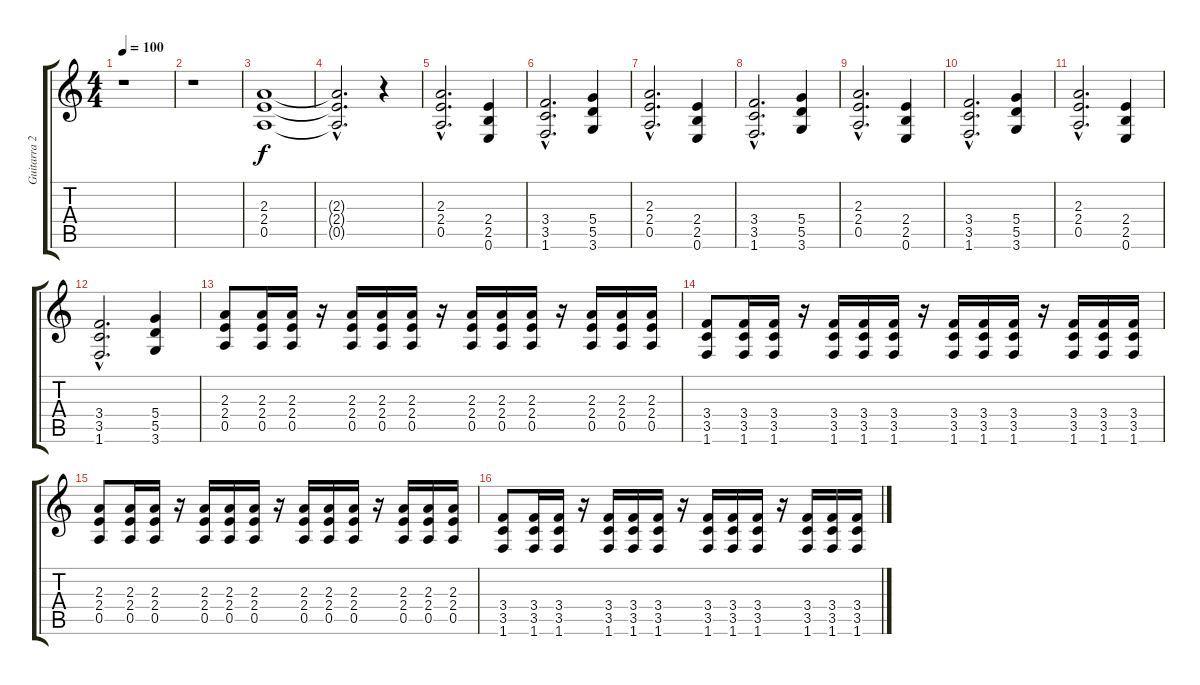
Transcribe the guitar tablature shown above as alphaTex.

\track ("Guitarra 2" "Guitarra 2") {instrument distortionguitar}
\staff {score tabs}
\tuning (E4 B3 G3 D3 A2 E2) {hide}
\ts (4 4)
\tempo 100
\clef g2
\ks c
r.1{dy f instrument distortionguitar} |
r.1 |
(2.3 2.4 0.5).1 |
(2.3{hac t} 2.4{hac t} 0.5{hac t}).2{d} r.4 |
(2.3{hac} 2.4{hac} 0.5{hac}).2{d} (2.4 2.5 0.6).4 |
(3.4{hac} 3.5{hac} 1.6{hac}).2{d} (5.4 5.5 3.6).4 |
(2.3{hac} 2.4{hac} 0.5{hac}).2{d} (2.4 2.5 0.6).4 |
(3.4{hac} 3.5{hac} 1.6{hac}).2{d} (5.4 5.5 3.6).4 |
(2.3{hac} 2.4{hac} 0.5{hac}).2{d} (2.4 2.5 0.6).4 |
(3.4{hac} 3.5{hac} 1.6{hac}).2{d} (5.4 5.5 3.6).4 |
(2.3{hac} 2.4{hac} 0.5{hac}).2{d} (2.4 2.5 0.6).4 |
(3.4{hac} 3.5{hac} 1.6{hac}).2{d} (5.4 5.5 3.6).4 |
(2.3 2.4 0.5).8 (2.3 2.4 0.5).16 (2.3 2.4 0.5).16 r.16 (2.3 2.4 0.5).16 (2.3 2.4 0.5).16 (2.3 2.4 0.5).16 r.16 (2.3 2.4 0.5).16 (2.3 2.4 0.5).16 (2.3 2.4 0.5).16 r.16 (2.3 2.4 0.5).16 (2.3 2.4 0.5).16 (2.3 2.4 0.5).16 |
(3.4 3.5 1.6).8 (3.4 3.5 1.6).16 (3.4 3.5 1.6).16 r.16 (3.4 3.5 1.6).16 (3.4 3.5 1.6).16 (3.4 3.5 1.6).16 r.16 (3.4 3.5 1.6).16 (3.4 3.5 1.6).16 (3.4 3.5 1.6).16 r.16 (3.4 3.5 1.6).16 (3.4 3.5 1.6).16 (3.4 3.5 1.6).16 |
(2.3 2.4 0.5).8 (2.3 2.4 0.5).16 (2.3 2.4 0.5).16 r.16 (2.3 2.4 0.5).16 (2.3 2.4 0.5).16 (2.3 2.4 0.5).16 r.16 (2.3 2.4 0.5).16 (2.3 2.4 0.5).16 (2.3 2.4 0.5).16 r.16 (2.3 2.4 0.5).16 (2.3 2.4 0.5).16 (2.3 2.4 0.5).16 |
(3.4 3.5 1.6).8 (3.4 3.5 1.6).16 (3.4 3.5 1.6).16 r.16 (3.4 3.5 1.6).16 (3.4 3.5 1.6).16 (3.4 3.5 1.6).16 r.16 (3.4 3.5 1.6).16 (3.4 3.5 1.6).16 (3.4 3.5 1.6).16 r.16 (3.4 3.5 1.6).16 (3.4 3.5 1.6).16 (3.4 3.5 1.6).16
